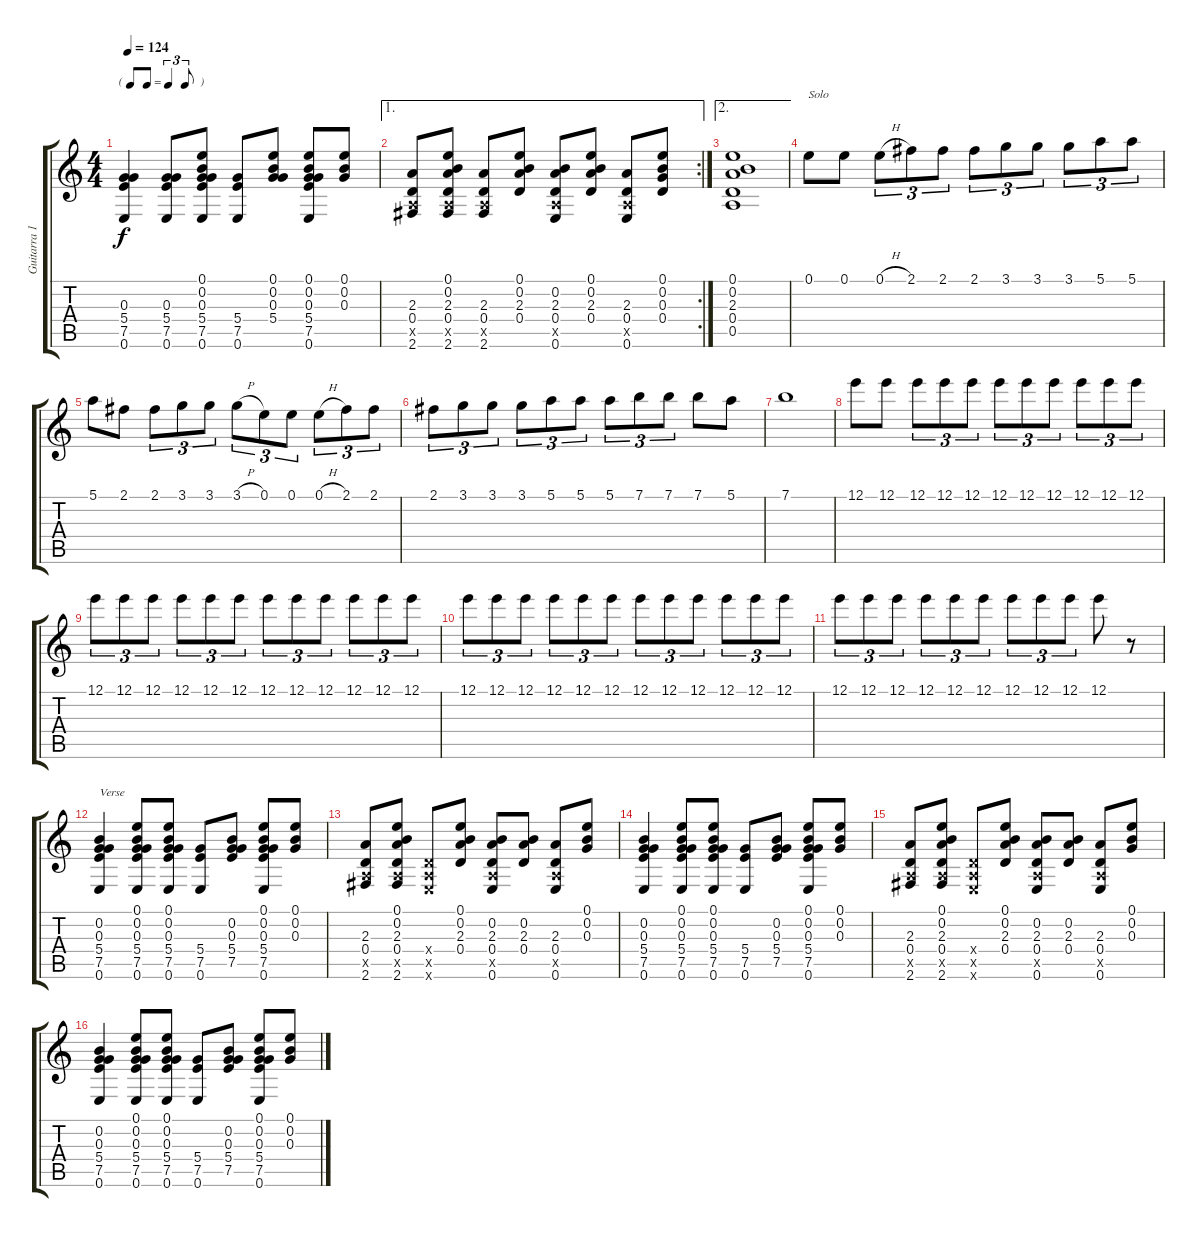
\track ("Guitarra 1" "Guitarra 1") {instrument acousticguitarsteel}
\staff {score tabs}
\tuning (E4 B3 G3 D3 A2 E2) {hide}
\ts (4 4)
\tf triplet8th
\tempo 124
\clef g2
\ks c
(0.3 5.4 7.5 0.6).4{dy f} (0.3 5.4 7.5 0.6).8 (0.1 0.2 0.3 5.4 7.5 0.6).8 (5.4 7.5 0.6).8 (0.1 0.2 0.3 5.4).8 (0.1 0.2 0.3 5.4 7.5 0.6).8 (0.1 0.2 0.3).8 |
\ae 1
\rc 2
(2.3 0.4 0.5{x} 2.6).8 (0.1 0.2 2.3 0.4 0.5{x} 2.6).8 (2.3 0.4 0.5{x} 2.6).8 (0.1 0.2 2.3 0.4).8 (0.2 2.3 0.4 0.5{x} 0.6).8 (0.1 0.2 2.3 0.4).8 (2.3 0.4 0.5{x} 0.6).8 (0.1 0.2 0.3 0.4).8 |
\ae 2
(0.1 0.2 2.3 0.4 0.5).1 |
0.1.8{txt "Solo"} 0.1.8 0.1{h}.8{tu (3 2)} 2.1.8{tu (3 2)} 2.1.8{tu (3 2)} 2.1.8{tu (3 2)} 3.1.8{tu (3 2)} 3.1.8{tu (3 2)} 3.1.8{tu (3 2)} 5.1.8{tu (3 2)} 5.1.8{tu (3 2)} |
5.1.8 2.1.8 2.1.8{tu (3 2)} 3.1.8{tu (3 2)} 3.1.8{tu (3 2)} 3.1{h}.8{tu (3 2)} 0.1.8{tu (3 2)} 0.1.8{tu (3 2)} 0.1{h}.8{tu (3 2)} 2.1.8{tu (3 2)} 2.1.8{tu (3 2)} |
2.1.8{tu (3 2)} 3.1.8{tu (3 2)} 3.1.8{tu (3 2)} 3.1.8{tu (3 2)} 5.1.8{tu (3 2)} 5.1.8{tu (3 2)} 5.1.8{tu (3 2)} 7.1.8{tu (3 2)} 7.1.8{tu (3 2)} 7.1.8 5.1.8 |
7.1.1 |
12.1.8 12.1.8 12.1.8{tu (3 2)} 12.1.8{tu (3 2)} 12.1.8{tu (3 2)} 12.1.8{tu (3 2)} 12.1.8{tu (3 2)} 12.1.8{tu (3 2)} 12.1.8{tu (3 2)} 12.1.8{tu (3 2)} 12.1.8{tu (3 2)} |
12.1.8{tu (3 2)} 12.1.8{tu (3 2)} 12.1.8{tu (3 2)} 12.1.8{tu (3 2)} 12.1.8{tu (3 2)} 12.1.8{tu (3 2)} 12.1.8{tu (3 2)} 12.1.8{tu (3 2)} 12.1.8{tu (3 2)} 12.1.8{tu (3 2)} 12.1.8{tu (3 2)} 12.1.8{tu (3 2)} |
12.1.8{tu (3 2)} 12.1.8{tu (3 2)} 12.1.8{tu (3 2)} 12.1.8{tu (3 2)} 12.1.8{tu (3 2)} 12.1.8{tu (3 2)} 12.1.8{tu (3 2)} 12.1.8{tu (3 2)} 12.1.8{tu (3 2)} 12.1.8{tu (3 2)} 12.1.8{tu (3 2)} 12.1.8{tu (3 2)} |
12.1.8{tu (3 2)} 12.1.8{tu (3 2)} 12.1.8{tu (3 2)} 12.1.8{tu (3 2)} 12.1.8{tu (3 2)} 12.1.8{tu (3 2)} 12.1.8{tu (3 2)} 12.1.8{tu (3 2)} 12.1.8{tu (3 2)} 12.1.8 r.8 |
(0.2 0.3 5.4 7.5 0.6).4{txt "Verse"} (0.1 0.2 0.3 5.4 7.5 0.6).8 (0.1 0.2 0.3 5.4 7.5 0.6).8 (5.4 7.5 0.6).8 (0.2 0.3 5.4 7.5).8 (0.1 0.2 0.3 5.4 7.5 0.6).8 (0.1 0.2 0.3).8 |
(2.3 0.4 0.5{x} 2.6).8 (0.1 0.2 2.3 0.4 0.5{x} 2.6).8 (0.4{x} 0.5{x} 0.6{x}).8 (0.1 0.2 2.3 0.4).8 (0.2 2.3 0.4 0.5{x} 0.6).8 (0.2 2.3 0.4).8 (2.3 0.4 0.5{x} 0.6).8 (0.1 0.2 0.3).8 |
(0.2 0.3 5.4 7.5 0.6).4 (0.1 0.2 0.3 5.4 7.5 0.6).8 (0.1 0.2 0.3 5.4 7.5 0.6).8 (5.4 7.5 0.6).8 (0.2 0.3 5.4 7.5).8 (0.1 0.2 0.3 5.4 7.5 0.6).8 (0.1 0.2 0.3).8 |
(2.3 0.4 0.5{x} 2.6).8 (0.1 0.2 2.3 0.4 0.5{x} 2.6).8 (0.4{x} 0.5{x} 0.6{x}).8 (0.1 0.2 2.3 0.4).8 (0.2 2.3 0.4 0.5{x} 0.6).8 (0.2 2.3 0.4).8 (2.3 0.4 0.5{x} 0.6).8 (0.1 0.2 0.3).8 |
(0.2 0.3 5.4 7.5 0.6).4 (0.1 0.2 0.3 5.4 7.5 0.6).8 (0.1 0.2 0.3 5.4 7.5 0.6).8 (5.4 7.5 0.6).8 (0.2 0.3 5.4 7.5).8 (0.1 0.2 0.3 5.4 7.5 0.6).8 (0.1 0.2 0.3).8
